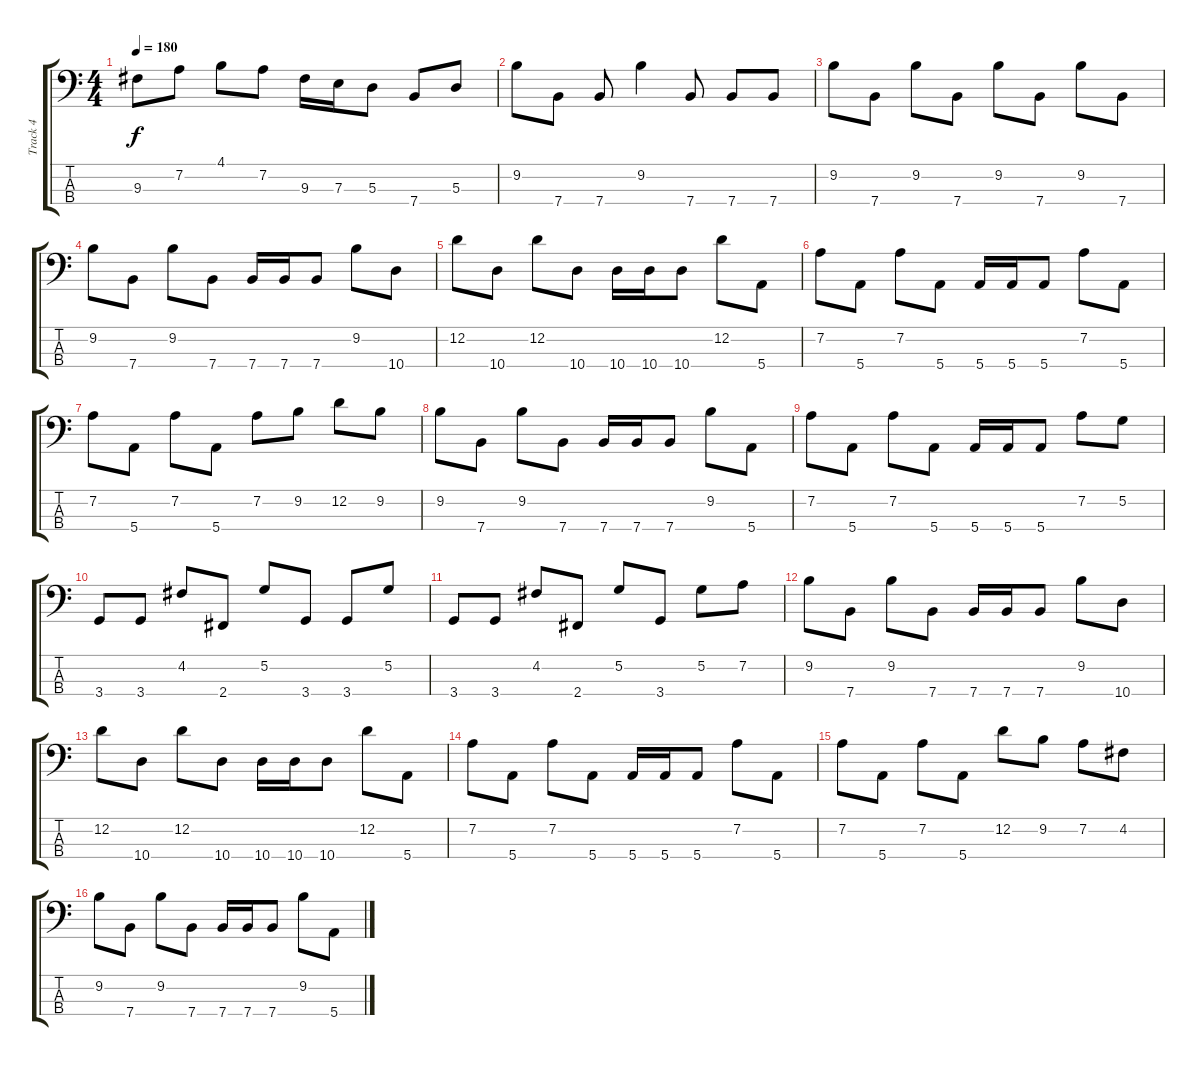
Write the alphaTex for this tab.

\track ("Track 4" "Track 4") {instrument electricbassfinger}
\staff {score tabs}
\tuning (G2 D2 A1 E1) {hide}
\ts (4 4)
\tempo 180
\clef f4
\ks c
9.3.8{dy f} 7.2.8 4.1.8 7.2.8 9.3.16 7.3.16 5.3.8 7.4.8 5.3.8 |
9.2.8 7.4.8 7.4.8 9.2.4 7.4.8 7.4.8 7.4.8 |
9.2.8 7.4.8 9.2.8 7.4.8 9.2.8 7.4.8 9.2.8 7.4.8 |
9.2.8 7.4.8 9.2.8 7.4.8 7.4.16 7.4.16 7.4.8 9.2.8 10.4.8 |
12.2.8 10.4.8 12.2.8 10.4.8 10.4.16 10.4.16 10.4.8 12.2.8 5.4.8 |
7.2.8 5.4.8 7.2.8 5.4.8 5.4.16 5.4.16 5.4.8 7.2.8 5.4.8 |
7.2.8 5.4.8 7.2.8 5.4.8 7.2.8 9.2.8 12.2.8 9.2.8 |
9.2.8 7.4.8 9.2.8 7.4.8 7.4.16 7.4.16 7.4.8 9.2.8 5.4.8 |
7.2.8 5.4.8 7.2.8 5.4.8 5.4.16 5.4.16 5.4.8 7.2.8 5.2.8 |
3.4.8 3.4.8 4.2.8 2.4.8 5.2.8 3.4.8 3.4.8 5.2.8 |
3.4.8 3.4.8 4.2.8 2.4.8 5.2.8 3.4.8 5.2.8 7.2.8 |
9.2.8 7.4.8 9.2.8 7.4.8 7.4.16 7.4.16 7.4.8 9.2.8 10.4.8 |
12.2.8 10.4.8 12.2.8 10.4.8 10.4.16 10.4.16 10.4.8 12.2.8 5.4.8 |
7.2.8 5.4.8 7.2.8 5.4.8 5.4.16 5.4.16 5.4.8 7.2.8 5.4.8 |
7.2.8 5.4.8 7.2.8 5.4.8 12.2.8 9.2.8 7.2.8 4.2.8 |
9.2.8 7.4.8 9.2.8 7.4.8 7.4.16 7.4.16 7.4.8 9.2.8 5.4.8
